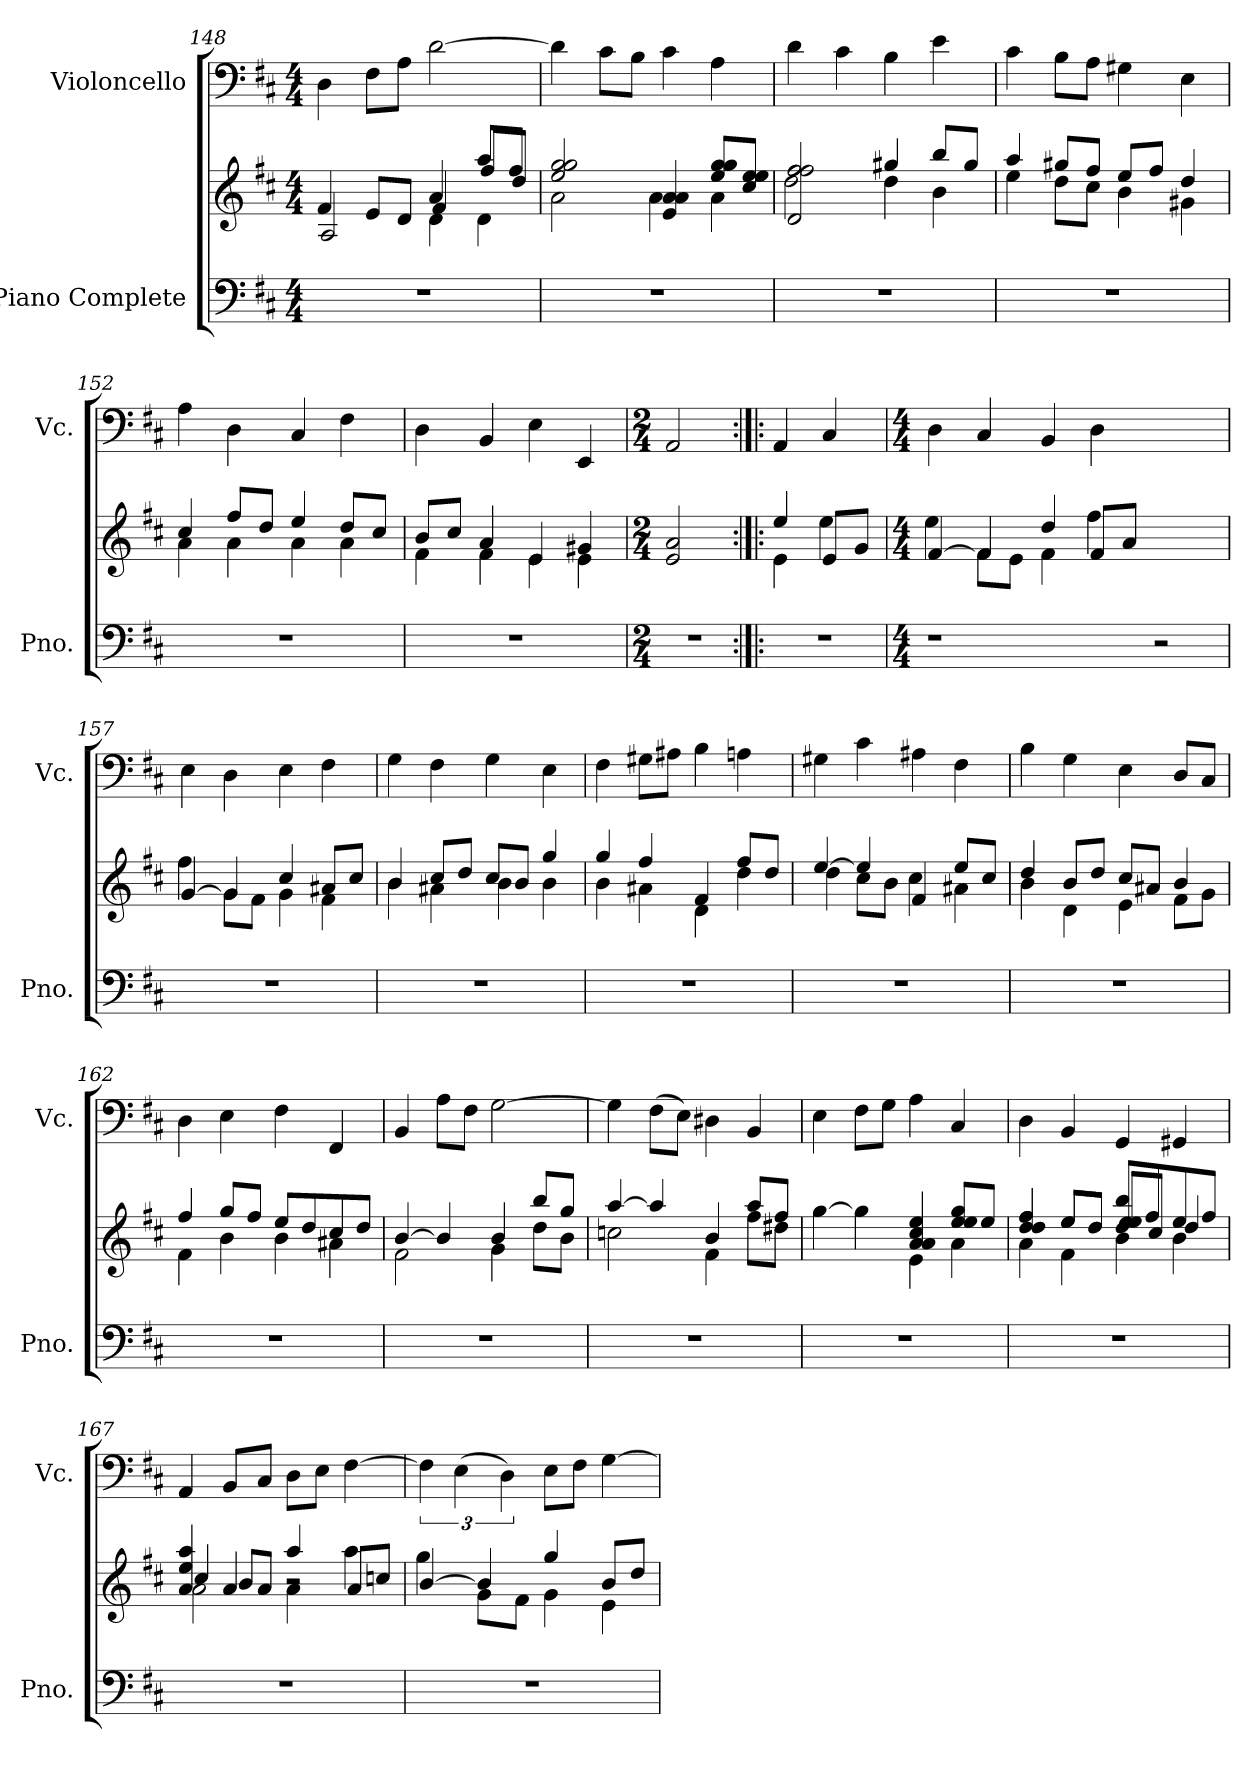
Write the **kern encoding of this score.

**kern	**kern	**kern
*part2	*part2	*part1
*staff3	*staff2	*staff1
*I"Piano Complete	*	*I"Violoncello
*I'Pno.	*	*I'Vc.
*clefF4	*clefG2	*clefF4
*k[f#c#]	*k[f#c#]	*k[f#c#]
*D:	*D:	*D:
*M4/4	*M4/4	*M4/4
=148	=148	=148
*	*^	*
*	*	*^	*
1r	4f#/	2ryy	2A/	4D\
.	8e/L	.	.	8F#\L
.	8d/J	.	.	8A\J
.	4a/	4d\	4f#/	[2d\
.	8aa/L	4d\	8ff#/L	.
.	8ff#/J	.	8dd/J	.
*	*	*v	*v	*
=149	=149	=149	=149
1r	2ee/ 2gg/ 2gg/	2a\	4d\]
.	.	.	8c#\L
.	.	.	8B\J
.	4e/ 4a/ 4a/	4a\	4c#\
.	8ee/ 8gg/ 8gg/L	4a\	4A\
.	8cc#/ 8ee/ 8ee/J	.	.
=150	=150	=150	=150
1r	2d/ 2ff#/ 2ff#/ 2ff#/	2dd\	4d\
.	.	.	4c#\
.	4gg#X/	4dd\	4B\
.	8bb/L	4b\	4e\
.	8gg#/J	.	.
=151	=151	=151	=151
1r	4aa/	4ee\	4c#\
.	8gg#X/L	8dd\L	8B\L
.	8ff#/J	8cc#\J	8A\J
.	8ee/L	4b\	4G#X\
.	8ff#/J	.	.
.	4dd/	4g#X\	4E\
=152	=152	=152	=152
1r	4cc#/	4a\	4A\
.	8ff#/L	4a\	4D\
.	8dd/J	.	.
.	4ee/	4a\	4C#/
.	8dd/L	4a\	4F#\
.	8cc#/J	.	.
!!LO:LB:g=z
=153	=153	=153	=153
1r	8b/L	4f#\	4D\
.	8cc#/J	.	.
.	4a/	4f#\	4BB/
.	4e/	4e\	4E\
.	4g#X/	4e\	4EE/
*	*v	*v	*
=154	=154	=154
*M2/4	*M2/4	*M2/4
2r	2e/ 2a/	2AA/
=155:|!|:	=155:|!|:	=155:|!|:
*	*^	*
2r	4ee/	4e\	4AA/
.	8e/L	4ee\	4C#/
.	8g/J	.	.
=156	=156	=156	=156
*M4/4	*M4/4	*	*M4/4
1r	[4f#/	4ee\	4D\
.	4f#/]	8f#\L	4C#/
.	.	8e\J	.
.	4dd/	4f#\	4BB/
.	8f#/L	4ff#\	4D\
.	8a/J	.	.
2r	2ryy	2ryy	2ryy
=157	=157	=157	=157
1r	[4g/	4ff#\	4E\
.	4g/]	8g\L	4D\
.	.	8f#\J	.
.	4cc#/	4g\	4E\
.	8a#X/L	4f#\	4F#\
.	8cc#/J	.	.
=158	=158	=158	=158
1r	4b/	4b\	4G\
.	8cc#/L	4a#X\	4F#\
.	8dd/J	.	.
.	8cc#/L	4b\	4G\
.	8b/J	.	.
.	4gg/	4b\	4E\
=159	=159	=159	=159
1r	4gg/	4b\	4F#\
.	4ff#/	4a#X\	8G#X\L
.	.	.	8A#X\J
.	4f#/	4d\	4B\
.	8ff#/L	4dd\	4An\
.	8dd/J	.	.
=160	=160	=160	=160
1r	[4ee/	4dd\	4G#X\
.	4ee/]	8cc#\L	4c#\
.	.	8b\J	.
.	4f#/	4cc#\	4A#X\
.	8ee/L	4a#X\	4F#\
.	8cc#/J	.	.
=161	=161	=161	=161
1r	4dd/	4b\	4B\
.	8b/L	4d\	4G\
.	8dd/J	.	.
.	8cc#/L	4e\	4E\
.	8a#X/J	.	.
.	4b/	8f#\L	8D/L
.	.	8g\J	8C#/J
=162	=162	=162	=162
1r	4ff#/	4f#\	4D\
.	8gg/L	4b\	4E\
.	8ff#/J	.	.
.	8ee/L	4b\	4F#\
.	8dd/	.	.
.	8cc#/	4a#X\	4FF#/
.	8dd/J	.	.
=163	=163	=163	=163
1r	[4b/	2f#\	4BB/
.	4b/]	.	8A\L
.	.	.	8F#\J
.	4b/	4g\	[2G\
.	8bb/L	8dd\L	.
.	8gg/J	8b\J	.
=164	=164	=164	=164
1r	[4aa/	2ccn\	4G\]
.	4aa/]	.	(8F#\L
.	.	.	8E\J)
.	4b/	4f#\	4D#X\
.	8aa/L	8ff#\L	4BB/
.	8ff#/J	8dd#X\J	.
=165	=165	=165	=165
1r	[4gg\	2ee\yy	4E\
.	4gg\]	.	8F#\L
.	.	.	8G\J
.	4a/ 4a/ 4cc#/ 4ee/	4e\	4A\
.	8ee/ 8ee/ 8gg/L	4a\	4C#/
.	8ee/J	.	.
=166	=166	=166	=166
*	*	*^	*
1r	4dd/ 4dd/ 4ff#/	4a\	4ff#/	4D\
.	8ee/L	4f#\	8ee/L	4BB/
.	8dd/J	.	8dd/J	.
.	8dd/ 8ee/ 8bb/L	4b\	8ee/L	4GG/
.	8ff#/	.	8cc#/J	.
.	8ee/	4b\	4dd/	4GG#X/
.	8ff#/J	.	.	.
!!LO:PB:g=z
=167	=167	=167	=167	=167
1r	4a/ 4ee/ 4aa/	2a\	4cc#/	4AA/
.	4a/	.	8b/L	8BB/L
.	.	.	8a/J	8C#/J
.	2r	4a\	4aa/	8D\L
.	.	.	.	8E\J
.	.	4aa\	8a/L	[4F#\
.	.	.	8ccn/J	.
*	*	*v	*v	*
=168	=168	=168	=168
1r	[4b/	4gg\	6F#\]
.	.	.	(6E\
.	4b/]	8g\L	.
.	.	.	6D\)
.	.	8f#\J	.
.	4gg/	4g\	8E\L
.	.	.	8F#\J
.	8b/L	4e\	[4G\
.	8dd/J	.	.
*	*v	*v	*
=	=	=
*-	*-	*-
